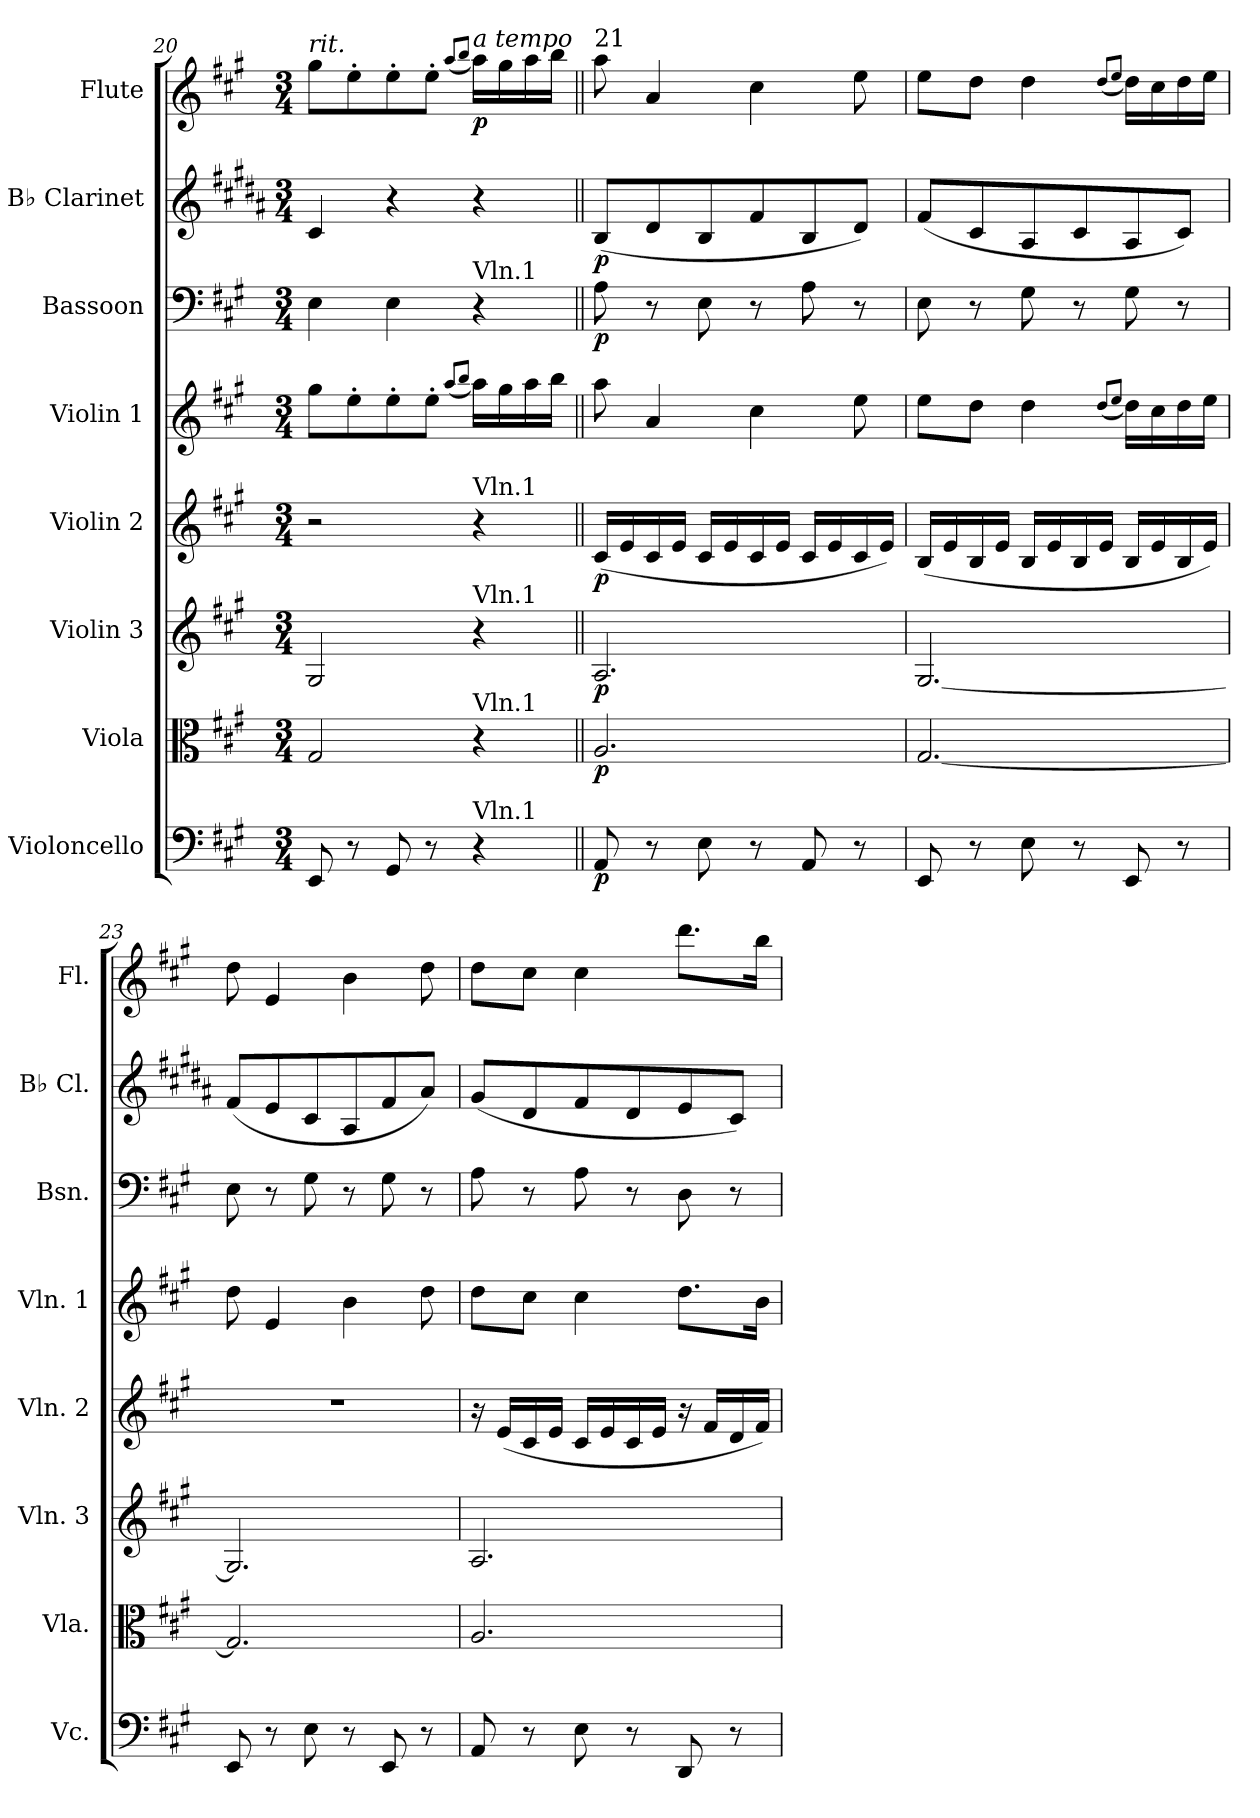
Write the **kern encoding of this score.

**kern	**dynam	**kern	**dynam	**kern	**dynam	**kern	**dynam	**kern	**kern	**dynam	**kern	**dynam	**kern	**dynam
*part8	*part8	*part7	*part7	*part6	*part6	*part5	*part5	*part4	*part3	*part3	*part2	*part2	*part1	*part1
*staff8	*staff8	*staff7	*staff7	*staff6	*staff6	*staff5	*staff5	*staff4	*staff3	*staff3	*staff2	*staff2	*staff1	*staff1
*I"Violoncello	*	*I"Viola	*	*I"Violin 3	*	*I"Violin 2	*	*I"Violin 1	*I"Bassoon	*	*I"B♭ Clarinet	*	*I"Flute	*
*I'Vc.	*	*I'Vla.	*	*I'Vln. 3	*	*I'Vln. 2	*	*I'Vln. 1	*I'Bsn.	*	*I'B♭ Cl.	*	*I'Fl.	*
!!LO:PB:g=z
*clefF4	*	*clefC3	*	*clefG2	*	*clefG2	*	*clefG2	*clefF4	*	*clefG2	*	*clefG2	*
*	*	*	*	*	*	*	*	*	*	*	*ITrd1c2	*	*	*
*k[f#c#g#]	*	*k[f#c#g#]	*	*k[f#c#g#]	*	*k[f#c#g#]	*	*k[f#c#g#]	*k[f#c#g#]	*	*k[f#c#g#]	*	*k[f#c#g#]	*
*M3/4	*	*M3/4	*	*M3/4	*	*M3/4	*	*M3/4	*M3/4	*	*M3/4	*	*M3/4	*
*MM76	*	*MM76	*	*MM76	*	*MM76	*	*MM76	*MM76	*	*MM76	*	*MM76	*
=20	=20	=20	=20	=20	=20	=20	=20	=20	=20	=20	=20	=20	=20	=20
!	!	!	!	!	!	!	!	!	!	!	!	!	!LO:TX:a:i:t=rit.	!
8EE/	.	2G#/	.	2G#/	.	2r	.	8gg#\L	4E\	.	4B/	.	8gg#\L	.
8r	.	.	.	.	.	.	.	8ee'\	.	.	.	.	8ee'\	.
8GG#/	.	.	.	.	.	.	.	8ee'\	4E\	.	4r	.	8ee'\	.
8r	.	.	.	.	.	.	.	8ee'\J	.	.	.	.	8ee'\J	.
*	*	*	*	*	*	*	*	*	*	*	*	*	*MM92	*
.	.	.	.	.	.	.	.	(8qaa/L	.	.	.	.	(8qaa/L	.
.	.	.	.	.	.	.	.	8qbb/J	.	.	.	.	8qbb/J	.
!	!	!	!	!	!	!	!	!	!	!	!	!	!LO:TX:a:i:t=a tempo	!
!	!	!	!	!	!	!	!	!	!LO:TX:a:t=Vln.1	!	!	!	!	!
!	!	!	!	!	!	!LO:TX:a:t=Vln.1	!	!	!	!	!	!	!	!
!	!	!	!	!LO:TX:a:t=Vln.1	!	!	!	!	!	!	!	!	!	!
!	!	!LO:TX:a:t=Vln.1	!	!	!	!	!	!	!	!	!	!	!	!
!LO:TX:a:t=Vln.1	!	!	!	!	!	!	!	!	!	!	!	!	!	!
!	!	!	!	!	!	!	!	!	!	!	!	!	!	!LO:DY:b
4r	.	4r	.	4r	.	4r	.	16aa\LL)	4r	.	4r	.	16aa\LL)	p
.	.	.	.	.	.	.	.	16gg#\	.	.	.	.	16gg#\	.
.	.	.	.	.	.	.	.	16aa\	.	.	.	.	16aa\	.
.	.	.	.	.	.	.	.	16bb\JJ	.	.	.	.	16bb\JJ	.
=21||	=21||	=21||	=21||	=21||	=21||	=21||	=21||	=21||	=21||	=21||	=21||	=21||	=21||	=21||
!	!	!	!	!	!	!	!	!	!	!	!	!	!LO:TX:a:t=21	!
!	!LO:DY:b	!	!LO:DY:b	!	!LO:DY:b	!	!LO:DY:b	!	!	!LO:DY:b	!	!LO:DY:b	!	!
8AA/	p	2.A/	p	2.A/	p	(16c#/LL	p	8aa\	8A\	p	(8A/L	p	8aa\	.
.	.	.	.	.	.	16e/	.	.	.	.	.	.	.	.
8r	.	.	.	.	.	16c#/	.	4a/	8r	.	8c#/	.	4a/	.
.	.	.	.	.	.	16e/JJ	.	.	.	.	.	.	.	.
8E\	.	.	.	.	.	16c#/LL	.	.	8E\	.	8A/	.	.	.
.	.	.	.	.	.	16e/	.	.	.	.	.	.	.	.
8r	.	.	.	.	.	16c#/	.	4cc#\	8r	.	8e/	.	4cc#\	.
.	.	.	.	.	.	16e/JJ	.	.	.	.	.	.	.	.
8AA/	.	.	.	.	.	16c#/LL	.	.	8A\	.	8A/	.	.	.
.	.	.	.	.	.	16e/	.	.	.	.	.	.	.	.
8r	.	.	.	.	.	16c#/	.	8ee\	8r	.	8c#/J)	.	8ee\	.
.	.	.	.	.	.	16e/JJ)	.	.	.	.	.	.	.	.
=22	=22	=22	=22	=22	=22	=22	=22	=22	=22	=22	=22	=22	=22	=22
8EE/	.	[2.G#/	.	[2.G#/	.	(16B/LL	.	8ee\L	8E\	.	(8e/L	.	8ee\L	.
.	.	.	.	.	.	16e/	.	.	.	.	.	.	.	.
8r	.	.	.	.	.	16B/	.	8dd\J	8r	.	8B/	.	8dd\J	.
.	.	.	.	.	.	16e/JJ	.	.	.	.	.	.	.	.
8E\	.	.	.	.	.	16B/LL	.	4dd\	8G#\	.	8G#/	.	4dd\	.
.	.	.	.	.	.	16e/	.	.	.	.	.	.	.	.
8r	.	.	.	.	.	16B/	.	.	8r	.	8B/	.	.	.
.	.	.	.	.	.	16e/JJ	.	.	.	.	.	.	.	.
.	.	.	.	.	.	.	.	(8qdd/L	.	.	.	.	(8qdd/L	.
.	.	.	.	.	.	.	.	8qee/J	.	.	.	.	8qee/J	.
8EE/	.	.	.	.	.	16B/LL	.	16dd\LL)	8G#\	.	8G#/	.	16dd\LL)	.
.	.	.	.	.	.	16e/	.	16cc#\	.	.	.	.	16cc#\	.
8r	.	.	.	.	.	16B/	.	16dd\	8r	.	8B/J)	.	16dd\	.
.	.	.	.	.	.	16e/JJ)	.	16ee\JJ	.	.	.	.	16ee\JJ	.
!!LO:PB:g=z
=23	=23	=23	=23	=23	=23	=23	=23	=23	=23	=23	=23	=23	=23	=23
8EE/	.	2.G#/]	.	2.G#/]	.	2.r	.	8dd\	8E\	.	(8e/L	.	8dd\	.
8r	.	.	.	.	.	.	.	4e/	8r	.	8d/	.	4e/	.
8E\	.	.	.	.	.	.	.	.	8G#\	.	8B/	.	.	.
8r	.	.	.	.	.	.	.	4b\	8r	.	8G#/	.	4b\	.
8EE/	.	.	.	.	.	.	.	.	8G#\	.	8e/	.	.	.
8r	.	.	.	.	.	.	.	8dd\	8r	.	8g#/J)	.	8dd\	.
=24	=24	=24	=24	=24	=24	=24	=24	=24	=24	=24	=24	=24	=24	=24
8AA/	.	2.A/	.	2.A/	.	16r	.	8dd\L	8A\	.	(8f#/L	.	8dd\L	.
.	.	.	.	.	.	(16e/LL	.	.	.	.	.	.	.	.
8r	.	.	.	.	.	16c#/	.	8cc#\J	8r	.	8c#/	.	8cc#\J	.
.	.	.	.	.	.	16e/JJ	.	.	.	.	.	.	.	.
8E\	.	.	.	.	.	16c#/LL	.	4cc#\	8A\	.	8e/	.	4cc#\	.
.	.	.	.	.	.	16e/	.	.	.	.	.	.	.	.
8r	.	.	.	.	.	16c#/	.	.	8r	.	8c#/	.	.	.
.	.	.	.	.	.	16e/JJ	.	.	.	.	.	.	.	.
8DD/	.	.	.	.	.	16r	.	8.dd\L	8D\	.	8d/	.	8.ddd\L	.
.	.	.	.	.	.	16f#/LL	.	.	.	.	.	.	.	.
8r	.	.	.	.	.	16d/	.	.	8r	.	8B/J)	.	.	.
.	.	.	.	.	.	16f#/JJ)	.	16b\Jk	.	.	.	.	16bb\Jk	.
=	=	=	=	=	=	=	=	=	=	=	=	=	=	=
*-	*-	*-	*-	*-	*-	*-	*-	*-	*-	*-	*-	*-	*-	*-
